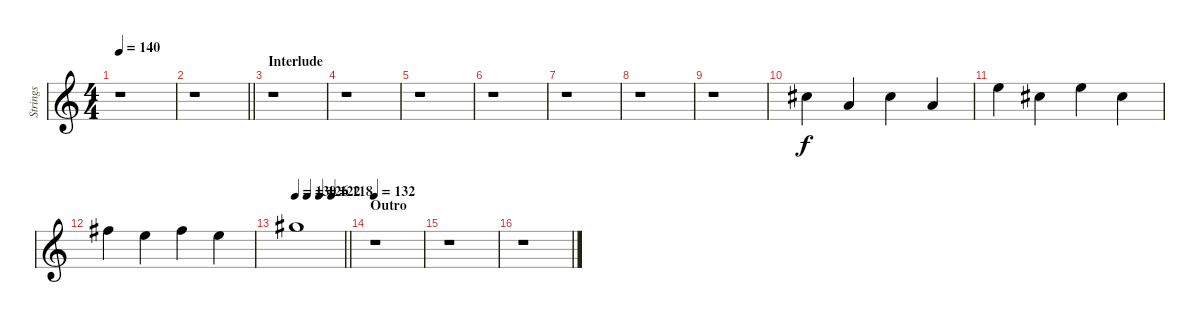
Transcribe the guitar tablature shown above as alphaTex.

\track ("Strings" "Strings") {instrument stringensemble1}
\staff {score}
\tuning (Eb4 Bb3 Gb3 Db3 Ab2 Db2) {hide}
\ts (4 4)
\tempo 140
\clef g2
\ks c
r.1{dy f} |
\barLineRight lightlight
r.1 |
\section ("" "Interlude")
r.1 |
r.1 |
r.1 |
r.1 |
r.1 |
r.1 |
r.1 |
15.2.4{instrument stringensemble1} 15.3.4 15.2.4 15.3.4 |
18.2.4 19.3.4 18.2.4 19.3.4 |
20.2.4 22.3.4 20.2.4 22.3.4 |
\tempo 130
\tempo (126 0.25)
\tempo (122 0.5)
\tempo (118 0.75)
\barLineRight lightlight
22.2.1 |
\section ("" "Outro")
\tempo 132
r.1 |
r.1 |
r.1
